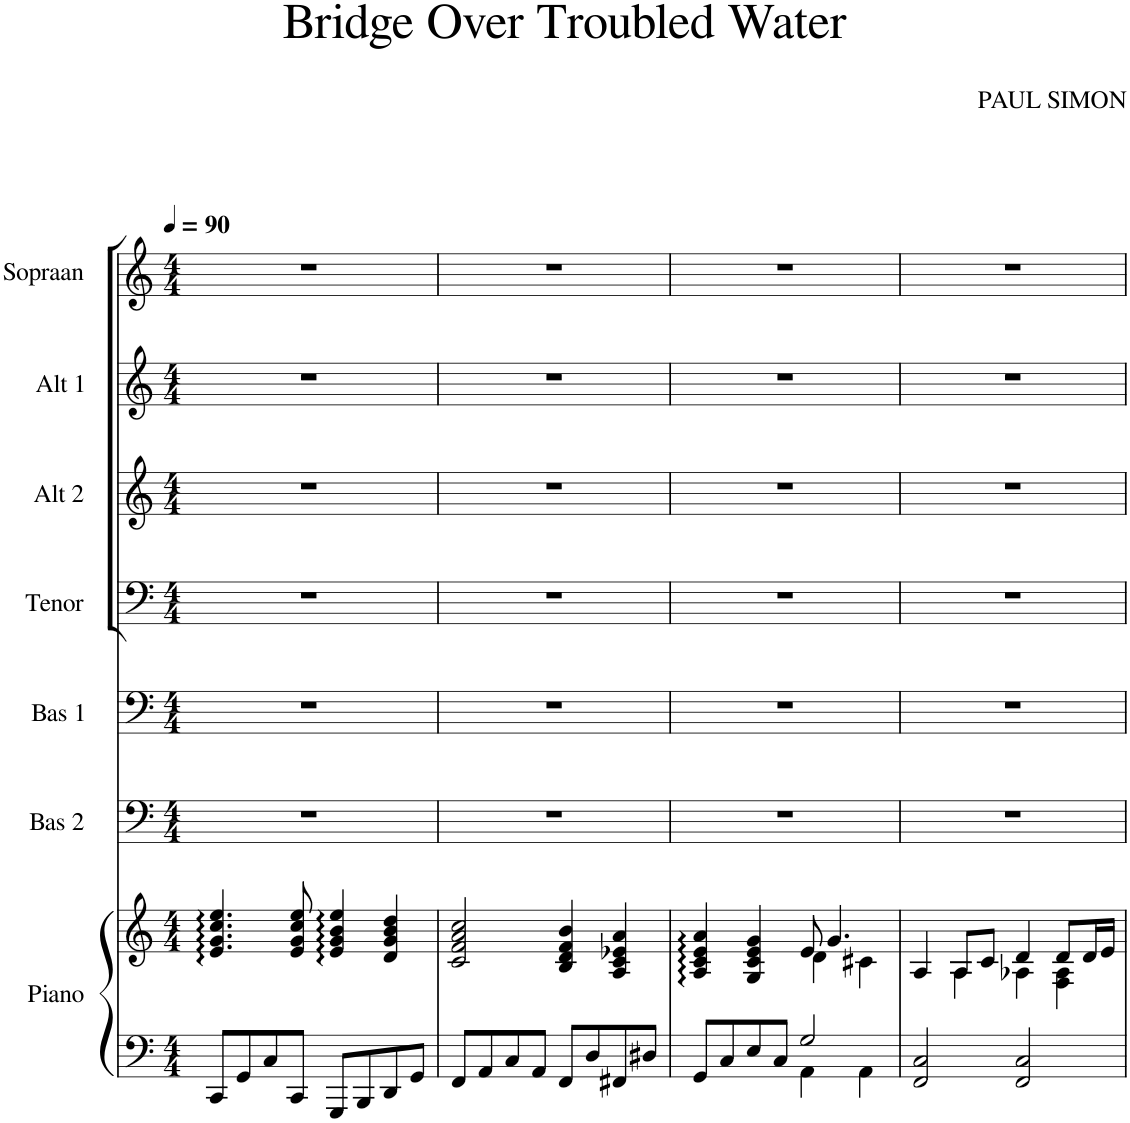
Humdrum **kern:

**kern	**kern	**kern	**kern	**kern	**kern	**kern	**kern
*part7	*part7	*part6	*part5	*part4	*part3	*part2	*part1
*staff8	*staff7	*staff6	*staff5	*staff4	*staff3	*staff2	*staff1
*I"Piano	*	*I"Bas 2	*I"Bas 1	*I"Tenor	*I"Alt 2	*I"Alt 1	*I"Sopraan
*I'Pno.	*	*I'B.2	*I'B.1	*I'T.	*I'A.2	*I'A.1	*I'S.
*clefF4	*clefG2	*clefF4	*clefF4	*clefF4	*clefG2	*clefG2	*clefG2
*	*	*Trd7c12	*	*	*	*	*
*k[]	*k[]	*k[]	*k[]	*k[]	*k[]	*k[]	*k[]
*M4/4	*M4/4	*M4/4	*M4/4	*M4/4	*M4/4	*M4/4	*M4/4
*MM90	*MM90	*MM90	*MM90	*MM90	*MM90	*MM90	*MM90
=1	=1	=1	=1	=1	=1	=1	=1
8CC/L	4.e/ 4.g/ 4.cc/ 4.ee/	1r	1r	1r	1r	1r	1r
8GG/	.	.	.	.	.	.	.
8C/	.	.	.	.	.	.	.
8CC/J	8e/ 8g/ 8cc/ 8ee/	.	.	.	.	.	.
8GGG/L	4e/ 4g/ 4b/ 4ee/	.	.	.	.	.	.
8BBB/	.	.	.	.	.	.	.
8DD/	4d/ 4g/ 4b/ 4dd/	.	.	.	.	.	.
8GG/J	.	.	.	.	.	.	.
=2	=2	=2	=2	=2	=2	=2	=2
8FF/L	2c/ 2f/ 2a/ 2cc/	1r	1r	1r	1r	1r	1r
8AA/	.	.	.	.	.	.	.
8C/	.	.	.	.	.	.	.
8AA/J	.	.	.	.	.	.	.
8FF/L	4B/ 4d/ 4f/ 4b/	.	.	.	.	.	.
8D/	.	.	.	.	.	.	.
8FF#X/	4A/ 4c/ 4e-X/ 4a/	.	.	.	.	.	.
8D#X/J	.	.	.	.	.	.	.
=3	=3	=3	=3	=3	=3	=3	=3
*^	*^	*	*	*	*	*	*
8GG/L	2ryy	4A/ 4c/ 4e/ 4a/	2ryy	1r	1r	1r	1r	1r	1r
8C/	.	.	.	.	.	.	.	.	.
8E/	.	4G/ 4c/ 4e/ 4g/	.	.	.	.	.	.	.
8C/J	.	.	.	.	.	.	.	.	.
2G/	4AA\	8e/	4d\	.	.	.	.	.	.
.	.	4.g/	.	.	.	.	.	.	.
.	4AA\	.	4c#X\	.	.	.	.	.	.
*v	*v	*	*	*	*	*	*	*	*
=4	=4	=4	=4	=4	=4	=4	=4	=4
2FF/ 2C/	4A/	4ryy	1r	1r	1r	1r	1r	1r
.	8A/L	4A\	.	.	.	.	.	.
.	8c/J	.	.	.	.	.	.	.
2FF/ 2C/	4d/	4A-X\	.	.	.	.	.	.
.	8d/L	4F\ 4A-\	.	.	.	.	.	.
.	16d/L	.	.	.	.	.	.	.
.	16e/JJ	.	.	.	.	.	.	.
*	*v	*v	*	*	*	*	*	*
=	=	=	=	=	=	=	=
*-	*-	*-	*-	*-	*-	*-	*-
